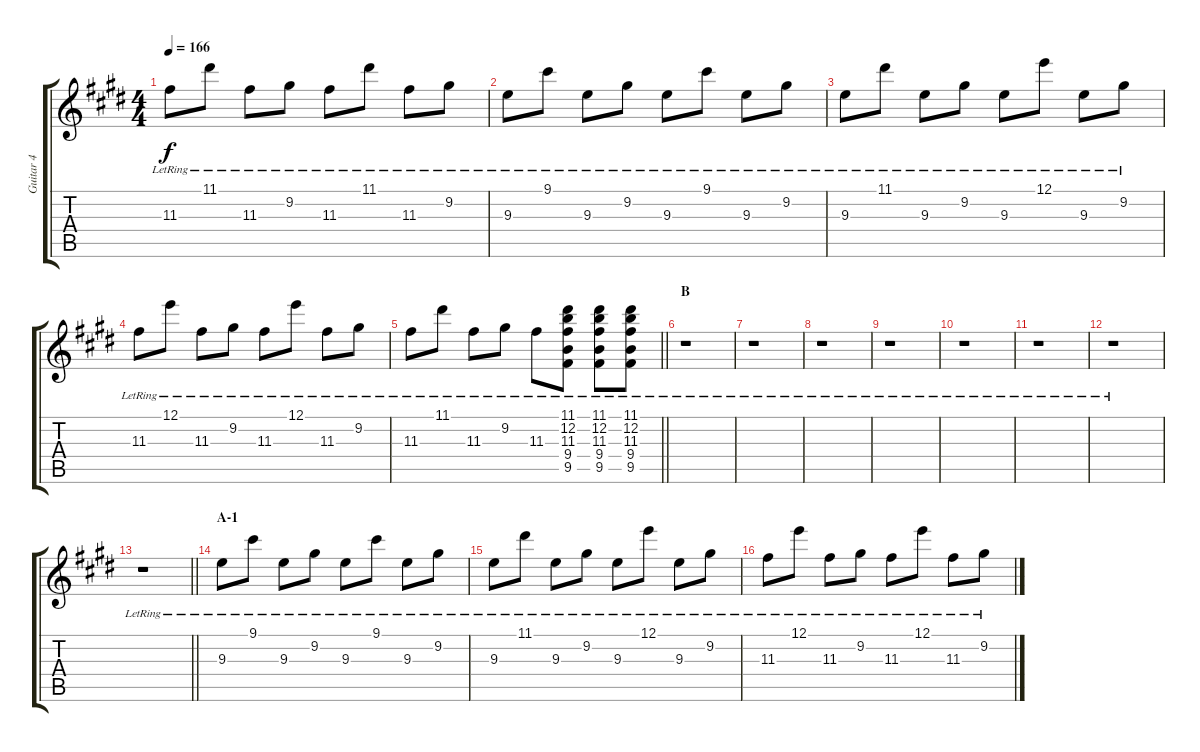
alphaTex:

\track ("Guitar 4" "Guitar 4") {instrument acousticguitarnylon}
\staff {score tabs}
\tuning (E4 B3 G3 D3 A2 E2) {hide}
\ts (4 4)
\tempo 166
\clef g2
\ks e
11.3{lr}.8{dy f} 11.1{lr}.8 11.3{lr}.8 9.2{lr}.8 11.3{lr}.8 11.1{lr}.8 11.3{lr}.8 9.2{lr}.8 |
9.3{lr}.8 9.1{lr}.8 9.3{lr}.8 9.2{lr}.8 9.3{lr}.8 9.1{lr}.8 9.3{lr}.8 9.2{lr}.8 |
9.3{lr}.8 11.1{lr}.8 9.3{lr}.8 9.2{lr}.8 9.3{lr}.8 12.1{lr}.8 9.3{lr}.8 9.2{lr}.8 |
11.3{lr}.8 12.1{lr}.8 11.3{lr}.8 9.2{lr}.8 11.3{lr}.8 12.1{lr}.8 11.3{lr}.8 9.2{lr}.8 |
\barLineRight lightlight
11.3{lr}.8 11.1{lr}.8 11.3{lr}.8 9.2{lr}.8 11.3{lr}.8 (11.1{lr} 12.2{lr} 11.3{lr} 9.4{lr} 9.5{lr}).8 (11.1{lr} 12.2{lr} 11.3{lr} 9.4{lr} 9.5{lr}).8 (11.1{lr} 12.2{lr} 11.3{lr} 9.4{lr} 9.5{lr}).8 |
\section ("" "B")
r.1 |
r.1 |
r.1 |
r.1 |
r.1 |
r.1 |
r.1 |
\barLineRight lightlight
r.1 |
\section ("" "A-1")
9.3{lr}.8 9.1{lr}.8 9.3{lr}.8 9.2{lr}.8 9.3{lr}.8 9.1{lr}.8 9.3{lr}.8 9.2{lr}.8 |
9.3{lr}.8 11.1{lr}.8 9.3{lr}.8 9.2{lr}.8 9.3{lr}.8 12.1{lr}.8 9.3{lr}.8 9.2{lr}.8 |
11.3{lr}.8 12.1{lr}.8 11.3{lr}.8 9.2{lr}.8 11.3{lr}.8 12.1{lr}.8 11.3{lr}.8 9.2{lr}.8
